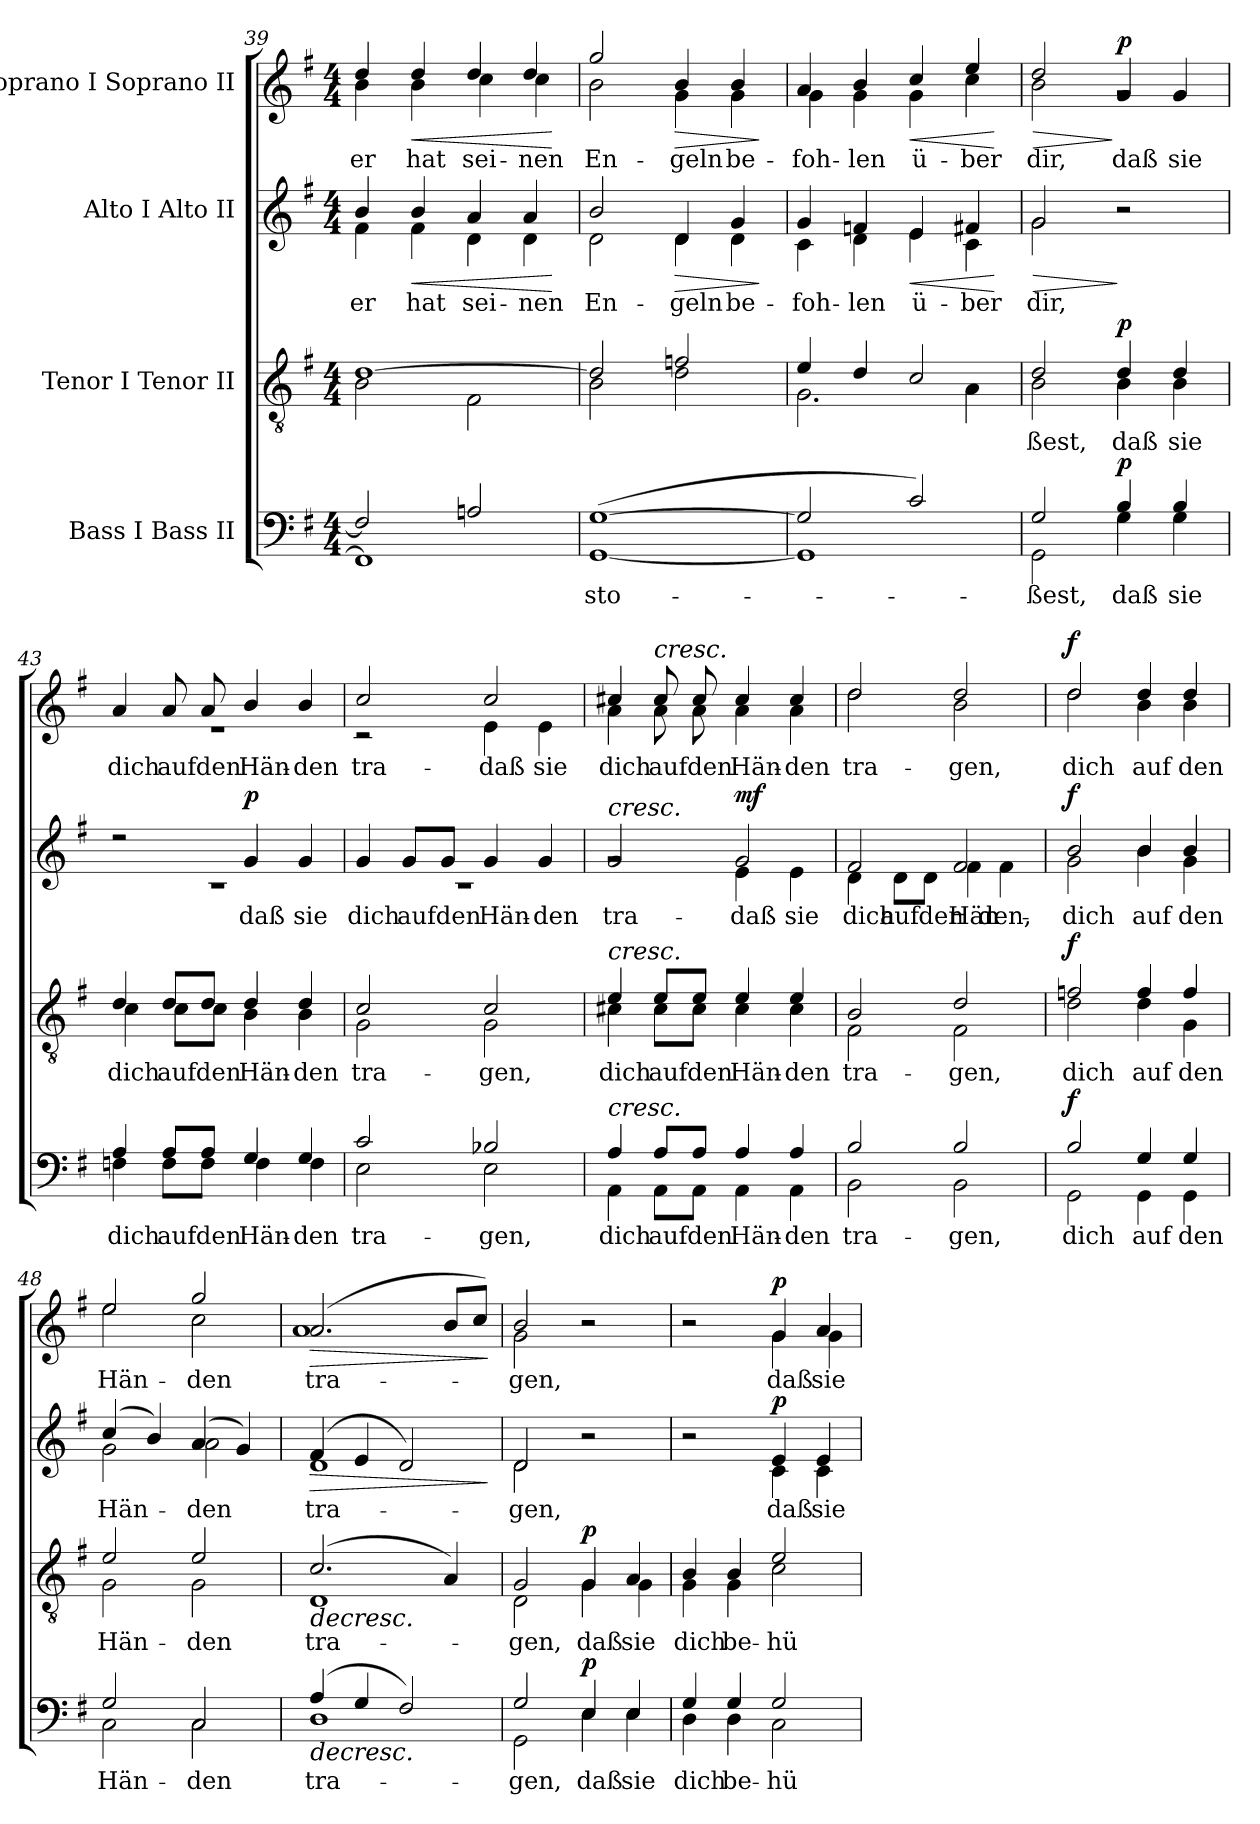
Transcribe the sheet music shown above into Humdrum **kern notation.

**kern	**text	**dynam	**kern	**text	**dynam	**kern	**text	**dynam	**kern	**text	**dynam
*part4	*part4	*part4	*part3	*part3	*part3	*part2	*part2	*part2	*part1	*part1	*part1
*staff4	*staff4	*staff4	*staff3	*staff3	*staff3	*staff2	*staff2	*staff2	*staff1	*staff1	*staff1
*I"Bass I Bass II	*	*	*I"Tenor I Tenor II	*	*	*I"Alto I Alto II	*	*	*I"Soprano I Soprano II	*	*
!!LO:LB:g=z
*clefF4	*	*	*clefGv2	*	*	*clefG2	*	*	*clefG2	*	*
*k[f#]	*	*	*k[f#]	*	*	*k[f#]	*	*	*k[f#]	*	*
*M4/4	*	*	*M4/4	*	*	*M4/4	*	*	*M4/4	*	*
=39	=39	=39	=39	=39	=39	=39	=39	=39	=39	=39	=39
*^	*	*	*^	*	*	*^	*	*	*	*	*
!	!	!	!	!	!	!	!	!	!	!LO:LY:b	!	!	!LO:LY:b	!
*	*	*	*	*	*	*	*	*	*	*	*	*^	*	*
2F#/]	1FF#]	.	.	[1d	2B\	.	.	4b/	4f#\	er	.	4dd/	4b\	er	.
!	!	!	!	!	!	!	!	!	!	!LO:LY:b	!LO:HP:b	!	!	!LO:LY:b	!LO:HP:b
.	.	.	.	.	.	.	.	4b/	4f#\	hat	<	4dd/	4b\	hat	<
!	!	!	!	!	!	!	!	!	!	!LO:LY:b	!	!	!	!LO:LY:b	!
2An/	.	.	.	.	2F#\	.	.	4a/	4d\	sei-	.	4dd/	4cc\	sei-	.
!	!	!	!	!	!	!	!	!	!	!LO:LY:b	!	!	!	!LO:LY:b	!
.	.	.	.	.	.	.	.	4a/	4d\	-nen	.	4dd/	4cc\	-nen	.
*v	*v	*	*	*	*	*	*	*v	*v	*	*	*v	*v	*	*
*	*	*	*v	*v	*	*	*	*	*	*	*	*
.	.	.	.	.	.	.	.	[	.	.	[
=40	=40	=40	=40	=40	=40	=40	=40	=40	=40	=40	=40
*^	*	*	*	*	*	*	*	*	*	*	*
!	!	!LO:LY:b	!	!	!	!	!	!LO:LY:b	!	!	!LO:LY:b	!
*	*	*	*	*^	*	*	*^	*	*	*^	*	*
(>[1G	[1GG	sto-	.	2d/]	2B\	.	.	2b/	2d\	En-	.	2gg/	2b\	En-	.
!	!	!	!	!	!	!	!	!	!	!LO:LY:b	!LO:HP:b	!	!	!LO:LY:b	!LO:HP:b
.	.	.	.	2fn/	2d\	.	.	4d/	4d\	-geln	>	4b/	4g\	-geln	>
!	!	!	!	!	!	!	!	!	!	!LO:LY:b	!	!	!	!LO:LY:b	!
.	.	.	.	.	.	.	.	4g/	4d\	be-	.	4b/	4g\	be-	.
*v	*v	*	*	*	*	*	*	*v	*v	*	*	*v	*v	*	*
*	*	*	*v	*v	*	*	*	*	*	*	*	*
.	.	.	.	.	.	.	.	]	.	.	]
=41	=41	=41	=41	=41	=41	=41	=41	=41	=41	=41	=41
*^	*	*	*^	*	*	*^	*	*	*	*	*
!	!	!	!	!	!	!	!	!	!	!LO:LY:b	!	!	!LO:LY:b	!
*	*	*	*	*	*	*	*	*	*	*	*	*^	*	*
2G/]	1GG]	.	.	4e/	2.G\	.	.	4g/	4c\	-foh-	.	4a/	4g\	-foh-	.
!	!	!	!	!	!	!	!	!	!	!LO:LY:b	!	!	!	!LO:LY:b	!
.	.	.	.	4d/	.	.	.	4fn/	4d\	-len	.	4b/	4g\	-len	.
!	!	!	!	!	!	!	!	!	!	!LO:LY:b	!LO:HP:b	!	!	!LO:LY:b	!LO:HP:b
2c/)	.	.	.	2c/	.	.	.	4e/	4e\	ü-	<	4cc/	4g\	ü-	<
!	!	!	!	!	!	!	!	!	!	!LO:LY:b	!	!	!	!LO:LY:b	!
.	.	.	.	.	4A\	.	.	4f#X/	4c\	-ber	.	4ee/	4cc\	-ber	.
*v	*v	*	*	*	*	*	*	*v	*v	*	*	*v	*v	*	*
*	*	*	*v	*v	*	*	*	*	*	*	*	*
.	.	.	.	.	.	.	.	[	.	.	[
=42	=42	=42	=42	=42	=42	=42	=42	=42	=42	=42	=42
*^	*	*	*	*	*	*	*	*	*	*	*
!	!	!LO:LY:b	!	!	!LO:LY:b	!	!	!LO:LY:b	!LO:HP:b	!	!LO:LY:b	!LO:HP:b
*	*	*	*	*^	*	*	*^	*	*	*^	*	*
2G/	2GG\	-ßest,	.	2d/	2B\	-ßest,	.	2g/	2g\	dir,	>	2dd/	2b\	dir,	>
!	!	!LO:LY:b	!LO:DY:a	!	!	!LO:LY:b	!LO:DY:a	!	!	!	!	!	!	!LO:LY:a	!LO:DY:n=1:a
4B/	4G\	daß	p	4d/	4B\	daß	p	2r	2ryy	.	]	4g/	2rg	daß	] p
!	!	!LO:LY:b	!	!	!	!LO:LY:b	!	!	!	!	!	!	!	!LO:LY:a	!
4B/	4G\	sie	.	4d/	4B\	sie	.	.	.	.	.	4g/	.	sie	.
=43	=43	=43	=43	=43	=43	=43	=43	=43	=43	=43	=43	=43	=43	=43	=43
!	!	!LO:LY:b	!	!	!	!LO:LY:b	!	!	!	!	!	!	!	!LO:LY:a	!
4A/	4Fn\	dich	.	4d/	4c\	dich	.	2r	1r	.	.	4a/	1r	dich	.
!	!	!LO:LY:b	!	!	!	!LO:LY:b	!	!	!	!	!	!	!	!LO:LY:a	!
8A/L	8F\L	auf	.	8d/L	8c\L	auf	.	.	.	.	.	8a/	.	auf	.
!	!	!LO:LY:b	!	!	!	!LO:LY:b	!	!	!	!	!	!	!	!LO:LY:a	!
8A/J	8F\J	den	.	8d/J	8c\J	den	.	.	.	.	.	8a/	.	den	.
!	!	!LO:LY:b	!	!	!	!LO:LY:b	!	!	!	!LO:LY:a	!LO:DY:a	!	!	!LO:LY:a	!
4G/	4F\	Hän-	.	4d/	4B\	Hän-	.	4g/	.	daß	p	4b/	.	Hän-	.
!	!	!LO:LY:b	!	!	!	!LO:LY:b	!	!	!	!LO:LY:a	!	!	!	!LO:LY:a	!
4G/	4F\	-den	.	4d/	4B\	-den	.	4g/	.	sie	.	4b/	.	-den	.
=44	=44	=44	=44	=44	=44	=44	=44	=44	=44	=44	=44	=44	=44	=44	=44
!	!	!LO:LY:b	!	!	!	!LO:LY:b	!	!	!	!LO:LY:a	!	!	!	!LO:LY:a	!
2c/	2E\	tra-	.	2c/	2G\	tra-	.	4g/	1r	dich	.	2cc/	2r	tra-	.
!	!	!	!	!	!	!	!	!	!	!LO:LY:a	!	!	!	!	!
.	.	.	.	.	.	.	.	8g/L	.	auf	.	.	.	.	.
!	!	!	!	!	!	!	!	!	!	!LO:LY:a	!	!	!	!	!
.	.	.	.	.	.	.	.	8g/J	.	den	.	.	.	.	.
!	!	!LO:LY:b	!	!	!	!LO:LY:b	!	!	!	!LO:LY:a	!	!	!	!LO:LY:a	!
!	!	!	!	!	!	!	!	!	!	!	!	!	!	!LO:LY:b	!LO:DY:b
2B-X/	2E\	-gen,	.	2c/	2G\	-gen,	.	4g/	.	Hän-	.	2cc/	4e\	daß	other-dynamics
!	!	!	!	!	!	!	!	!	!	!LO:LY:a	!	!	!	!LO:LY:b	!
.	.	.	.	.	.	.	.	4g/	.	-den	.	.	4e\	sie	.
!!LO:PB:g=z	!!
=45	=45	=45	=45	=45	=45	=45	=45	=45	=45	=45	=45	=45	=45	=45	=45
!	!	!	!	!	!	!	!	!LO:TX:a:i:t=cresc.	!	!	!	!	!	!	!
!	!	!	!	!LO:TX:a:i:t=cresc.	!	!	!	!	!	!	!	!	!	!	!
!LO:TX:a:i:t=cresc.	!	!	!	!	!	!	!	!	!	!	!	!	!	!	!
!	!	!LO:LY:b	!	!	!	!LO:LY:b	!	!	!	!LO:LY:a	!	!	!	!LO:LY:b	!
4A/	4AA\	dich	.	4e/	4c#X\	dich	.	2g/	2rg	tra-	.	4cc#X/	4a\	dich	.
!	!	!	!	!	!	!	!	!	!	!	!	!LO:TX:a:i:t=cresc.	!	!	!
!	!	!LO:LY:b	!	!	!	!LO:LY:b	!	!	!	!	!	!	!	!LO:LY:b	!
8A/L	8AA\L	auf	.	8e/L	8c#\L	auf	.	.	.	.	.	8cc#/	8a\	auf	.
!	!	!LO:LY:b	!	!	!	!LO:LY:b	!	!	!	!	!	!	!	!LO:LY:b	!
8A/J	8AA\J	den	.	8e/J	8c#\J	den	.	.	.	.	.	8cc#/	8a\	den	.
!	!	!LO:LY:b	!	!	!	!LO:LY:b	!	!	!	!LO:LY:a	!	!	!	!	!
!	!	!	!	!	!	!	!	!	!	!LO:LY:b	!LO:DY:b	!	!	!LO:LY:b	!
4A/	4AA\	Hän-	.	4e/	4c#\	Hän-	.	2g/	4e\	daß	mf	4cc#/	4a\	Hän-	.
!	!	!LO:LY:b	!	!	!	!LO:LY:b	!	!	!	!LO:LY:b	!	!	!	!LO:LY:b	!
4A/	4AA\	-den	.	4e/	4c#\	-den	.	.	4e\	sie	.	4cc#/	4a\	-den	.
=46	=46	=46	=46	=46	=46	=46	=46	=46	=46	=46	=46	=46	=46	=46	=46
!	!	!LO:LY:b	!	!	!	!LO:LY:b	!	!	!	!LO:LY:a	!	!	!	!	!
!	!	!	!	!	!	!	!	!	!	!LO:LY:b	!	!	!	!LO:LY:b	!
2B/	2BB\	tra-	.	2B/	2F#\	tra-	.	2f#/	4d\	dich	.	2dd/	2dd\	tra-	.
!	!	!	!	!	!	!	!	!	!	!LO:LY:b	!	!	!	!	!
.	.	.	.	.	.	.	.	.	8d\L	auf	.	.	.	.	.
!	!	!	!	!	!	!	!	!	!	!LO:LY:b	!	!	!	!	!
.	.	.	.	.	.	.	.	.	8d\J	den	.	.	.	.	.
!	!	!LO:LY:b	!	!	!	!LO:LY:b	!	!	!	!LO:LY:a	!	!	!	!	!
!	!	!	!	!	!	!	!	!	!	!LO:LY:b	!	!	!	!LO:LY:b	!
2B/	2BB\	-gen,	.	2d/	2F#\	-gen,	.	2f#/	4f#\	Hän-	.	2dd/	2b\	-gen,	.
!	!	!	!	!	!	!	!	!	!	!LO:LY:b	!	!	!	!	!
.	.	.	.	.	.	.	.	.	4f#\	-den,	.	.	.	.	.
=47	=47	=47	=47	=47	=47	=47	=47	=47	=47	=47	=47	=47	=47	=47	=47
!	!	!LO:LY:b	!LO:DY:a	!	!	!LO:LY:b	!LO:DY:a	!	!	!LO:LY:b	!LO:DY:a	!	!	!LO:LY:b	!LO:DY:a
2B/	2GG\	dich	f	2fn/	2d\	dich	f	2b/	2g\	dich	f	2dd/	2dd\	dich	f
!	!	!LO:LY:b	!	!	!	!LO:LY:b	!	!	!	!LO:LY:b	!	!	!	!LO:LY:b	!
4G/	4GG\	auf	.	4f/	4d\	auf	.	4b/	4b\	auf	.	4dd/	4b\	auf	.
!	!	!LO:LY:b	!	!	!	!LO:LY:b	!	!	!	!LO:LY:b	!	!	!	!LO:LY:b	!
4G/	4GG\	den	.	4f/	4G\	den	.	4b/	4g\	den	.	4dd/	4b\	den	.
=48	=48	=48	=48	=48	=48	=48	=48	=48	=48	=48	=48	=48	=48	=48	=48
!	!	!LO:LY:b	!	!	!	!LO:LY:b	!	!	!	!LO:LY:b	!	!	!	!LO:LY:b	!
2G/	2C\	Hän-	.	2e/	2G\	Hän-	.	(>4cc/	2g\	Hän-	.	2ee/	2ee\	Hän-	.
.	.	.	.	.	.	.	.	4b/)	.	.	.	.	.	.	.
!	!	!LO:LY:b	!	!	!	!LO:LY:b	!	!	!	!LO:LY:b	!	!	!	!LO:LY:b	!
2C/	2C\	-den	.	2e/	2G\	-den	.	(>4a/	2a\	-den	.	2gg/	2cc\	-den	.
.	.	.	.	.	.	.	.	4g/)	.	.	.	.	.	.	.
=49	=49	=49	=49	=49	=49	=49	=49	=49	=49	=49	=49	=49	=49	=49	=49
!	!	!LO:LY:b	!LO:HP:b	!	!	!LO:LY:b	!LO:HP:b	!	!	!LO:LY:b	!LO:HP:b	!	!	!LO:LY:b	!LO:HP:b
(>4A/	1D	tra-	>	(>2.c/	1D	tra-	>	(>4f#/	1d	tra-	>	(>2.a/	1a	tra-	>
4G/	.	.	.	.	.	.	.	4e/	.	.	.	.	.	.	.
2F#/)	.	.	.	.	.	.	.	2d/)	.	.	.	.	.	.	.
.	.	.	.	4A/)	.	.	.	.	.	.	.	8b/L	.	.	.
.	.	.	.	.	.	.	.	.	.	.	.	8cc/J)	.	.	.
*v	*v	*	*	*	*	*	*	*v	*v	*	*	*v	*v	*	*
*	*	*	*v	*v	*	*	*	*	*	*	*	*
.	.	.	.	.	.	.	.	]	.	.	]
=50	=50	=50	=50	=50	=50	=50	=50	=50	=50	=50	=50
*^	*	*	*	*	*	*	*	*	*	*	*
!	!	!LO:LY:b	!	!	!LO:LY:b	!	!	!LO:LY:b	!	!	!LO:LY:b	!
*	*	*	*	*^	*	*	*^	*	*	*^	*	*
2G/	2GG\	-gen,	.	2G/	2D\	-gen,	.	2d/	2d\	-gen,	.	2b/	2g\	-gen,	.
!	!	!LO:LY:b	!LO:DY:a	!	!	!LO:LY:b	!LO:DY:a	!	!	!	!	!	!	!	!
4E/	4E\	daß	p	4G/	4G\	daß	p	2r	2ryy	.	.	2r	2ryy	.	.
!	!	!LO:LY:b	!	!	!	!LO:LY:b	!	!	!	!	!	!	!	!	!
4E/	4E\	sie	.	4A/	4G\	sie	.	.	.	.	.	.	.	.	.
=51	=51	=51	=51	=51	=51	=51	=51	=51	=51	=51	=51	=51	=51	=51	=51
!	!	!LO:LY:b	!	!	!	!LO:LY:b	!	!	!	!	!	!	!	!	!
4G/	4D\	dich	.	4B/	4G\	dich	.	2r	2ryy	.	.	2r	2ryy	.	.
!	!	!LO:LY:b	!	!	!	!LO:LY:b	!	!	!	!	!	!	!	!	!
4G/	4D\	be-	.	4B/	4G\	be-	.	.	.	.	.	.	.	.	.
!	!	!LO:LY:b	!	!	!	!LO:LY:b	!	!	!	!LO:LY:b	!LO:DY:a	!	!	!LO:LY:b	!LO:DY:a
2G/	2C\	-hü-	]	2e/	2c\	-hü-	]	4e/	4c\	daß	p	4g/	4g\	daß	p
!	!	!	!	!	!	!	!	!	!	!LO:LY:b	!	!	!	!LO:LY:b	!
.	.	.	.	.	.	.	.	4e/	4c\	sie	.	4a/	4g\	sie	.
*v	*v	*	*	*	*	*	*	*v	*v	*	*	*v	*v	*	*
*	*	*	*v	*v	*	*	*	*	*	*	*	*
=	=	=	=	=	=	=	=	=	=	=	=
*-	*-	*-	*-	*-	*-	*-	*-	*-	*-	*-	*-
